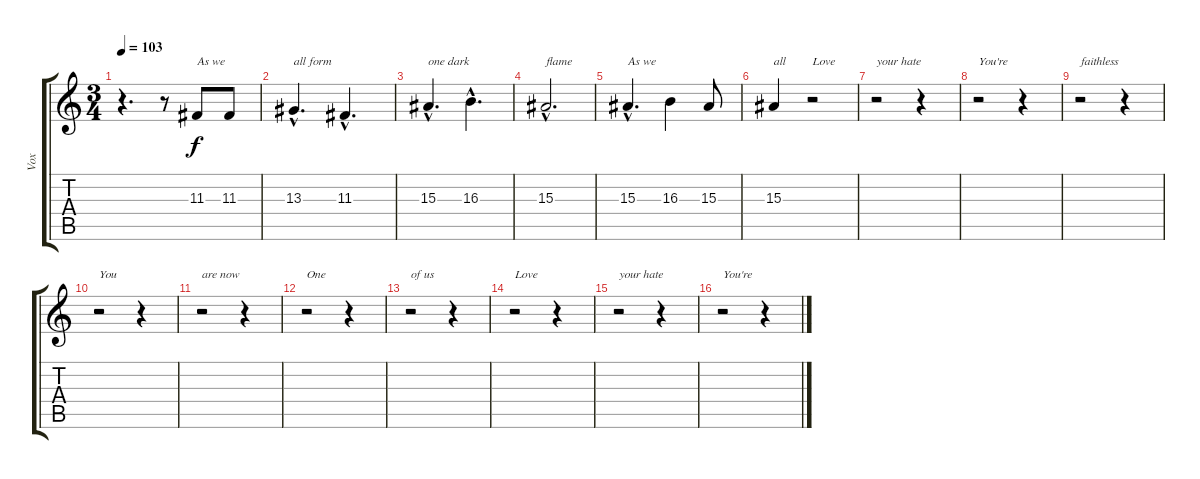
\track ("Vox" "Vox") {instrument clarinet}
\staff {score tabs}
\tuning (E4 B3 G3 D3 A2 E2) {hide}
\ts (3 4)
\tempo 103
\clef g2
\ks c
r.4{d dy f} r.8 11.3.8{txt "As we"} 11.3.8 |
13.3{hac}.4{d txt "all form"} 11.3{hac}.4{d} |
15.3{hac}.4{d txt "one dark"} 16.3{hac}.4{d} |
15.3{hac}.2{d txt "flame"} |
15.3{hac}.4{d txt "As we"} 16.3.4 15.3.8 |
15.3.4{txt "all"} r.2{txt "Love"} |
r.2{txt "your hate"} r.4 |
r.2{txt "You're"} r.4 |
r.2{txt "faithless"} r.4 |
r.2{txt "You"} r.4 |
r.2{txt "are now"} r.4 |
r.2{txt "One"} r.4 |
r.2{txt "of us"} r.4 |
r.2{txt "Love"} r.4 |
r.2{txt "your hate"} r.4 |
r.2{txt "You're"} r.4
